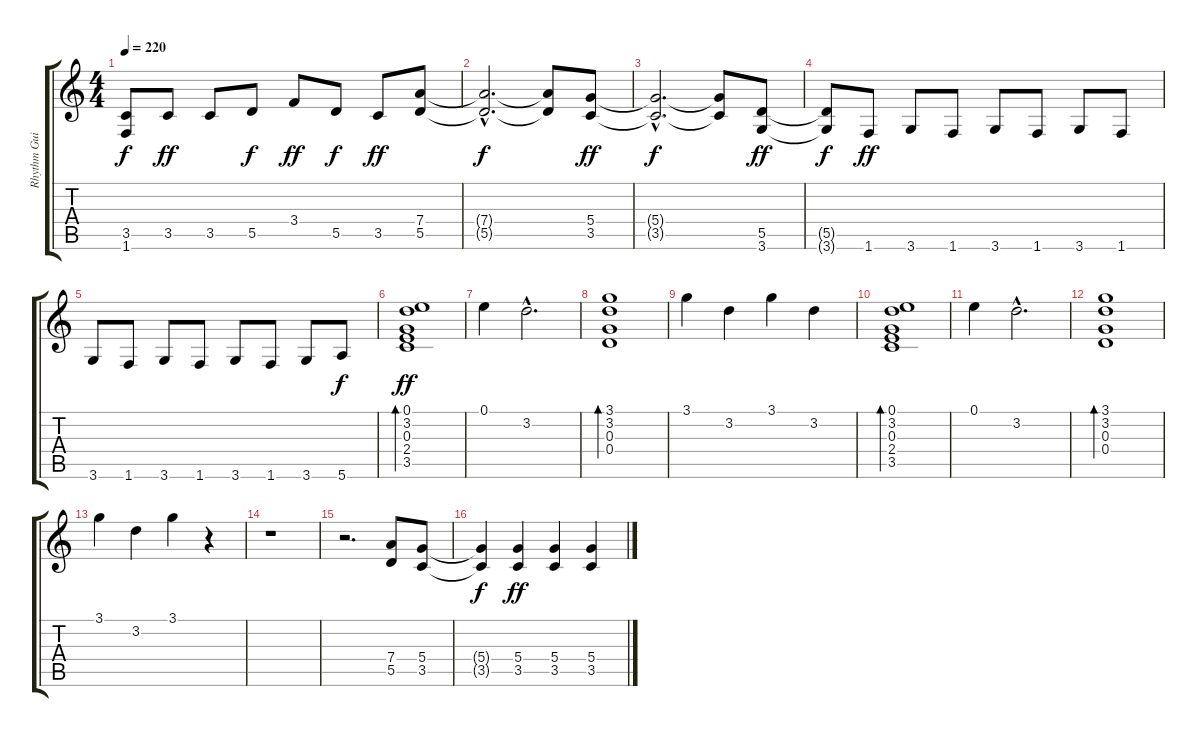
\track ("Rhythm Guitar" "Rhythm Gui") {instrument overdrivenguitar}
\staff {score tabs}
\tuning (E4 B3 G3 D3 A2 E2) {hide}
\ts (4 4)
\tempo 220
\clef g2
\ks c
(3.5{t} 1.6{t}).8{dy f} 3.5.8{dy ff} 3.5.8 5.5.8{dy f} 3.4.8{dy ff} 5.5.8{dy f} 3.5.8{dy ff} (7.4 5.5).8 |
(7.4{hac t} 5.5{hac t}).2{d dy f} (7.4{t} 5.5{t}).8 (5.4 3.5).8{dy ff} |
(5.4{hac t} 3.5{hac t}).2{d dy f} (5.4{t} 3.5{t}).8 (5.5 3.6).8{dy ff} |
(5.5{t} 3.6{t}).8{dy f} 1.6.8{dy ff} 3.6.8 1.6.8 3.6.8 1.6.8 3.6.8 1.6.8 |
3.6.8 1.6.8 3.6.8 1.6.8 3.6.8 1.6.8 3.6.8 5.6.8{dy f} |
(0.1 3.2 0.3 2.4 3.5).1{bd 240 dy ff} |
0.1.4 3.2{hac}.2{d} |
(3.1 3.2 0.3 0.4).1{bd 240} |
3.1.4 3.2.4 3.1.4 3.2.4 |
(0.1 3.2 0.3 2.4 3.5).1{bd 240} |
0.1.4 3.2{hac}.2{d} |
(3.1 3.2 0.3 0.4).1{bd 240} |
3.1.4 3.2.4 3.1.4 r.4 |
r.1 |
r.2{d} (7.4 5.5).8 (5.4 3.5).8 |
(5.4{t} 3.5{t}).4{dy f} (5.4 3.5).4{dy ff} (5.4 3.5).4 (5.4 3.5).4
